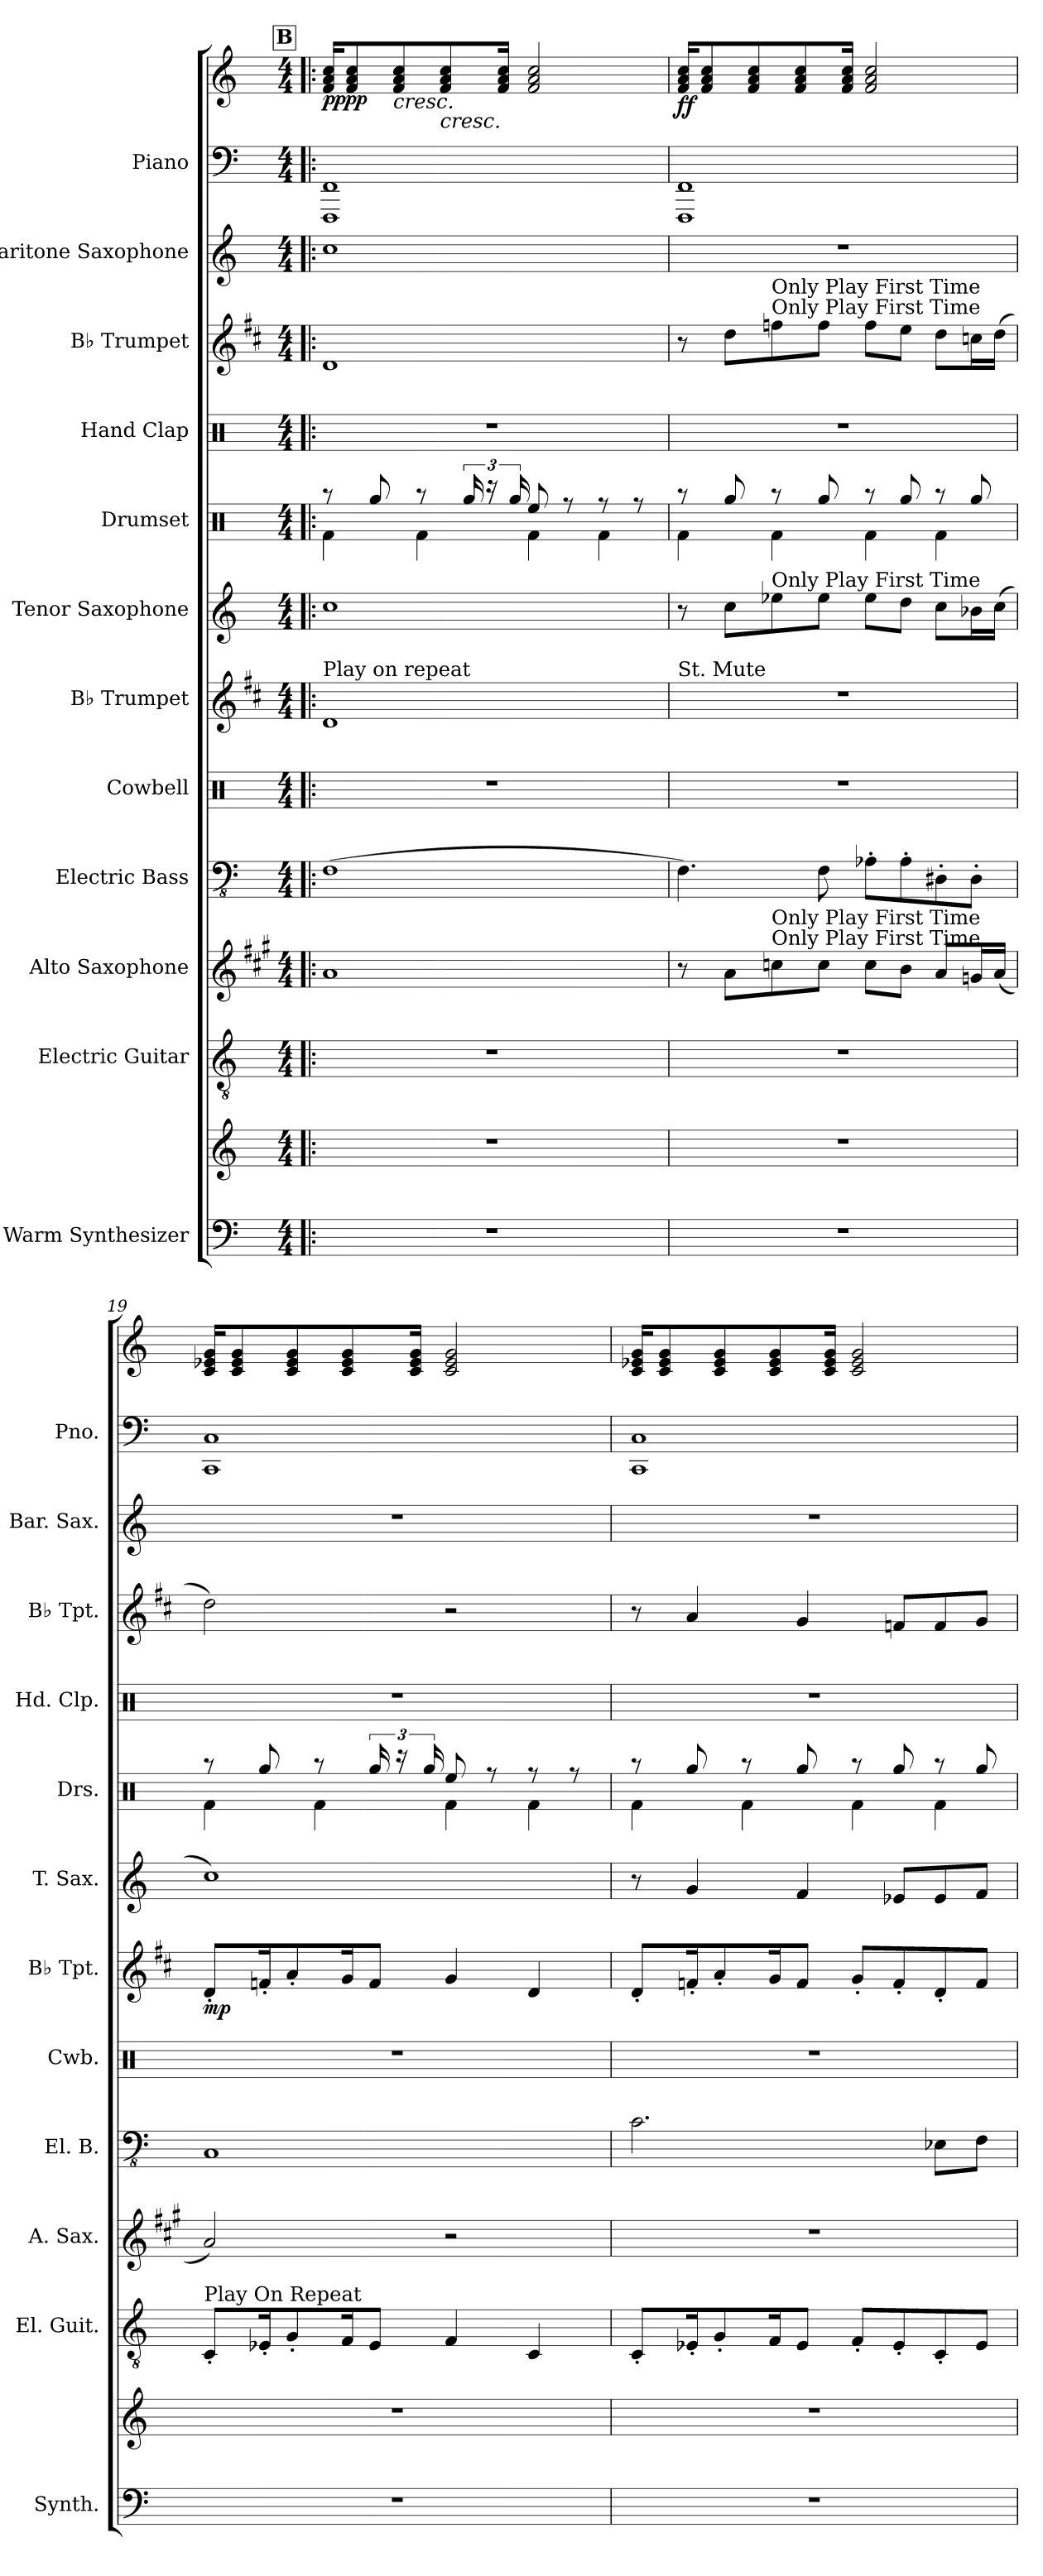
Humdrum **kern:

**kern	**kern	**kern	**kern	**kern	**dynam	**kern	**kern	**dynam	**kern	**kern	**kern	**kern	**kern	**kern	**kern	**dynam
*part12	*part12	*part11	*part10	*part9	*part9	*part8	*part7	*part7	*part6	*part5	*part4	*part3	*part2	*part1	*part1	*part1
*staff14	*staff13	*staff12	*staff11	*staff10	*staff10	*staff9	*staff8	*staff8	*staff7	*staff6	*staff5	*staff4	*staff3	*staff2	*staff1	*staff1/2
*I"Warm Synthesizer	*	*I"Electric Guitar	*I"Alto Saxophone	*I"Electric Bass	*	*I"Cowbell	*I"B♭ Trumpet	*	*I"Tenor Saxophone	*I"Drumset	*I"Hand Clap	*I"B♭ Trumpet	*I"Baritone Saxophone	*I"Piano	*	*
*I'Synth.	*	*I'El. Guit.	*I'A. Sax.	*I'El. B.	*	*I'Cwb.	*I'B♭ Tpt.	*	*I'T. Sax.	*I'Drs.	*I'Hd. Clp.	*I'B♭ Tpt.	*I'Bar. Sax.	*I'Pno.	*	*
*clefF4	*clefG2	*clefGv2	*clefG2	*clefFv4	*	*clefX	*clefG2	*	*clefG2	*clefX	*clefX	*clefG2	*clefG2	*clefF4	*clefG2	*
*	*	*	*ITrd5c9	*	*	*	*ITrd1c2	*	*ITrd8c14	*	*	*ITrd1c2	*ITrd12c21	*	*	*
*k[]	*k[]	*k[]	*k[]	*k[]	*	*k[]	*k[]	*	*k[]	*k[]	*k[]	*k[]	*k[]	*k[]	*k[]	*
*M4/4	*M4/4	*M4/4	*M4/4	*M4/4	*	*M4/4	*M4/4	*	*M4/4	*M4/4	*M4/4	*M4/4	*M4/4	*M4/4	*M4/4	*
!!LO:REH:place=s1:a:B:fs=14:t=B
=17!|:	=17!|:	=17!|:	=17!|:	=17!|:	=17!|:	=17!|:	=17!|:	=17!|:	=17!|:	=17!|:	=17!|:	=17!|:	=17!|:	=17!|:	=17!|:	=17!|:
*	*	*	*	*	*	*	*	*	*	*^	*	*	*	*	*	*
!	!	!	!	!	!	!	!LO:TX:a:t=Play on repeat	!	!	!	!	!	!	!	!	!	!
!	!	!	!	!	!LO:DY:b	!	!	!	!	!	!	!	!	!	!	!	!
!	!	!	!	!	!LO:DY:n=1:b	!	!	!	!	!	!	!	!	!	!	!	!LO:DY:b
!	!	!	!	!	!	!	!	!	!	!	!	!	!	!	!	!	!LO:DY:n=1:b
1r	1r	1r	1c	(1FF	mf mf	1r	1c	.	1c	8r	4Rf\	1r	1c	1c	1FFF 1FF	16f/ 16a/ 16cc/KL	pp pp
.	.	.	.	.	.	.	.	.	.	.	.	.	.	.	.	8f/ 8a/ 8cc/	.
.	.	.	.	.	.	.	.	.	.	8Rgg/	.	.	.	.	.	.	.
!	!	!	!	!	!	!	!	!	!	!	!	!	!	!	!	!	!LO:HP:b
.	.	.	.	.	.	.	.	.	.	.	.	.	.	.	.	8f/ 8a/ 8cc/	<
.	.	.	.	.	.	.	.	.	.	8r	4Rf\	.	.	.	.	.	.
!	!	!	!	!	!	!	!	!	!	!	!	!	!	!	!	!	!LO:HP:b
.	.	.	.	.	.	.	.	.	.	.	.	.	.	.	.	8f/ 8a/ 8cc/	<
.	.	.	.	.	.	.	.	.	.	24Rgg/	.	.	.	.	.	.	.
.	.	.	.	.	.	.	.	.	.	24r	.	.	.	.	.	.	.
.	.	.	.	.	.	.	.	.	.	.	.	.	.	.	.	16f/ 16a/ 16cc/Jk	.
.	.	.	.	.	.	.	.	.	.	24Rgg/	.	.	.	.	.	.	.
!	!	!	!	!	!	!	!	!	!	!	!	!	!	!	!	!	!LO:DY:n=2:b
!	!	!	!	!	!	!	!	!	!	!	!	!	!	!	!	!	!LO:DY:n=3:b
.	.	.	.	.	.	.	.	.	.	8Ree/	4Rf\	.	.	.	.	2f/ 2a/ 2cc/	mf mf
.	.	.	.	.	.	.	.	.	.	8r	.	.	.	.	.	.	.
.	.	.	.	.	.	.	.	.	.	8r	4Rf\	.	.	.	.	.	.
.	.	.	.	.	.	.	.	.	.	8r	.	.	.	.	.	.	.
*	*	*	*	*	*	*	*	*	*	*v	*v	*	*	*	*	*	*
.	.	.	.	.	.	.	.	.	.	.	.	.	.	.	.	[ [
=18	=18	=18	=18	=18	=18	=18	=18	=18	=18	=18	=18	=18	=18	=18	=18	=18
*	*	*	*	*	*	*	*	*	*	*^	*	*	*	*	*	*
!	!	!	!	!	!	!	!LO:TX:a:t=St. Mute	!	!	!	!	!	!	!	!	!	!
!	!	!	!	!	!	!	!	!	!	!	!	!	!	!	!	!	!LO:DY:b
!	!	!	!	!	!	!	!	!	!	!	!	!	!	!	!	!	!LO:DY:n=1:b
1r	1r	1r	8r	4.FF\)	.	1r	1r	.	8r	8r	4Rf\	1r	8r	1r	1FFF 1FF	16f/ 16a/ 16cc/KL	f f
.	.	.	.	.	.	.	.	.	.	.	.	.	.	.	.	8f/ 8a/ 8cc/	.
.	.	.	8c\L	.	.	.	.	.	8c\L	8Rgg/	.	.	8cc\L	.	.	.	.
.	.	.	.	.	.	.	.	.	.	.	.	.	.	.	.	8f/ 8a/ 8cc/	.
!	!	!	!	!	!	!	!	!	!	!	!	!	!LO:TX:a:t=Only Play First Time	!	!	!	!
!	!	!	!	!	!	!	!	!	!	!	!	!	!LO:TX:a:t=Only Play First Time	!	!	!	!
!	!	!	!	!	!	!	!	!	!LO:TX:a:t=Only Play First Time	!	!	!	!	!	!	!	!
!	!	!	!LO:TX:a:t=Only Play First Time	!	!	!	!	!	!	!	!	!	!	!	!	!	!
!	!	!	!LO:TX:a:t=Only Play First Time	!	!	!	!	!	!	!	!	!	!	!	!	!	!
.	.	.	8e-X\	.	.	.	.	.	8e-X\	8r	4Rf\	.	8ee-X\	.	.	.	.
.	.	.	.	.	.	.	.	.	.	.	.	.	.	.	.	8f/ 8a/ 8cc/	.
.	.	.	8e-\J	8FF\	.	.	.	.	8e-\J	8Rgg/	.	.	8ee-\J	.	.	.	.
.	.	.	.	.	.	.	.	.	.	.	.	.	.	.	.	16f/ 16a/ 16cc/Jk	.
.	.	.	8e-\L	8AA-X'\L	.	.	.	.	8e-\L	8r	4Rf\	.	8ee-\L	.	.	2f/ 2a/ 2cc/	.
.	.	.	8d\J	8AA-'\	.	.	.	.	8d\J	8Rgg/	.	.	8dd\J	.	.	.	.
.	.	.	8c/L	8DD#X'\	.	.	.	.	8c\L	8r	4Rf\	.	8cc\L	.	.	.	.
.	.	.	16B-X/L	8DD#'\J	.	.	.	.	16B-X\L	8Rgg/	.	.	16b-X\L	.	.	.	.
.	.	.	(16c/JJ	.	.	.	.	.	(16c\JJ	.	.	.	(16cc\JJ	.	.	.	.
!!LO:PB:g=z
=19	=19	=19	=19	=19	=19	=19	=19	=19	=19	=19	=19	=19	=19	=19	=19	=19	=19
!	!	!LO:TX:a:t=Play On Repeat	!	!	!	!	!	!	!	!	!	!	!	!	!	!	!
!	!	!	!	!	!	!	!	!LO:DY:b	!	!	!	!	!	!	!	!	!
1r	1r	8C'/L	2c/)	1CC	.	1r	8c'/L	mp	1c)	8r	4Rf\	1r	2cc\)	1r	1CC 1C	16c/ 16e-X/ 16g/KL	.
.	.	.	.	.	.	.	.	.	.	.	.	.	.	.	.	8c/ 8e-/ 8g/	.
.	.	16E-X'/K	.	.	.	.	16e-X'/K	.	.	8Rgg/	.	.	.	.	.	.	.
.	.	8G'/	.	.	.	.	8g'/	.	.	.	.	.	.	.	.	8c/ 8e-/ 8g/	.
.	.	.	.	.	.	.	.	.	.	8r	4Rf\	.	.	.	.	.	.
.	.	16F/K	.	.	.	.	16f/K	.	.	.	.	.	.	.	.	8c/ 8e-/ 8g/	.
.	.	8E-/J	.	.	.	.	8e-/J	.	.	24Rgg/	.	.	.	.	.	.	.
.	.	.	.	.	.	.	.	.	.	24r	.	.	.	.	.	.	.
.	.	.	.	.	.	.	.	.	.	.	.	.	.	.	.	16c/ 16e-/ 16g/Jk	.
.	.	.	.	.	.	.	.	.	.	24Rgg/	.	.	.	.	.	.	.
.	.	4F/	2r	.	.	.	4f/	.	.	8Ree/	4Rf\	.	2r	.	.	2c/ 2e-/ 2g/	.
.	.	.	.	.	.	.	.	.	.	8r	.	.	.	.	.	.	.
.	.	4C/	.	.	.	.	4c/	.	.	8r	4Rf\	.	.	.	.	.	.
.	.	.	.	.	.	.	.	.	.	8r	.	.	.	.	.	.	.
=20	=20	=20	=20	=20	=20	=20	=20	=20	=20	=20	=20	=20	=20	=20	=20	=20	=20
1r	1r	8C'/L	1r	2.C\	.	1r	8c'/L	.	8r	8r	4Rf\	1r	8r	1r	1CC 1C	16c/ 16e-X/ 16g/KL	.
.	.	.	.	.	.	.	.	.	.	.	.	.	.	.	.	8c/ 8e-/ 8g/	.
.	.	16E-X'/K	.	.	.	.	16e-X'/K	.	4G/	8Rgg/	.	.	4g/	.	.	.	.
.	.	8G'/	.	.	.	.	8g'/	.	.	.	.	.	.	.	.	8c/ 8e-/ 8g/	.
.	.	.	.	.	.	.	.	.	.	8r	4Rf\	.	.	.	.	.	.
.	.	16F/K	.	.	.	.	16f/K	.	.	.	.	.	.	.	.	8c/ 8e-/ 8g/	.
.	.	8E-/J	.	.	.	.	8e-/J	.	4F/	8Rgg/	.	.	4f/	.	.	.	.
.	.	.	.	.	.	.	.	.	.	.	.	.	.	.	.	16c/ 16e-/ 16g/Jk	.
.	.	8F'/L	.	.	.	.	8f'/L	.	.	8r	4Rf\	.	.	.	.	2c/ 2e-/ 2g/	.
.	.	8E-'/	.	.	.	.	8e-'/	.	8E-X/L	8Rgg/	.	.	8e-X/L	.	.	.	.
.	.	8C'/	.	8EE-X\L	.	.	8c'/	.	8E-/	8r	4Rf\	.	8e-/	.	.	.	.
.	.	8E-/J	.	8FF\J	.	.	8e-/J	.	8F/J	8Rgg/	.	.	8f/J	.	.	.	.
*	*	*	*	*	*	*	*	*	*	*v	*v	*	*	*	*	*	*
=	=	=	=	=	=	=	=	=	=	=	=	=	=	=	=	=
*-	*-	*-	*-	*-	*-	*-	*-	*-	*-	*-	*-	*-	*-	*-	*-	*-
